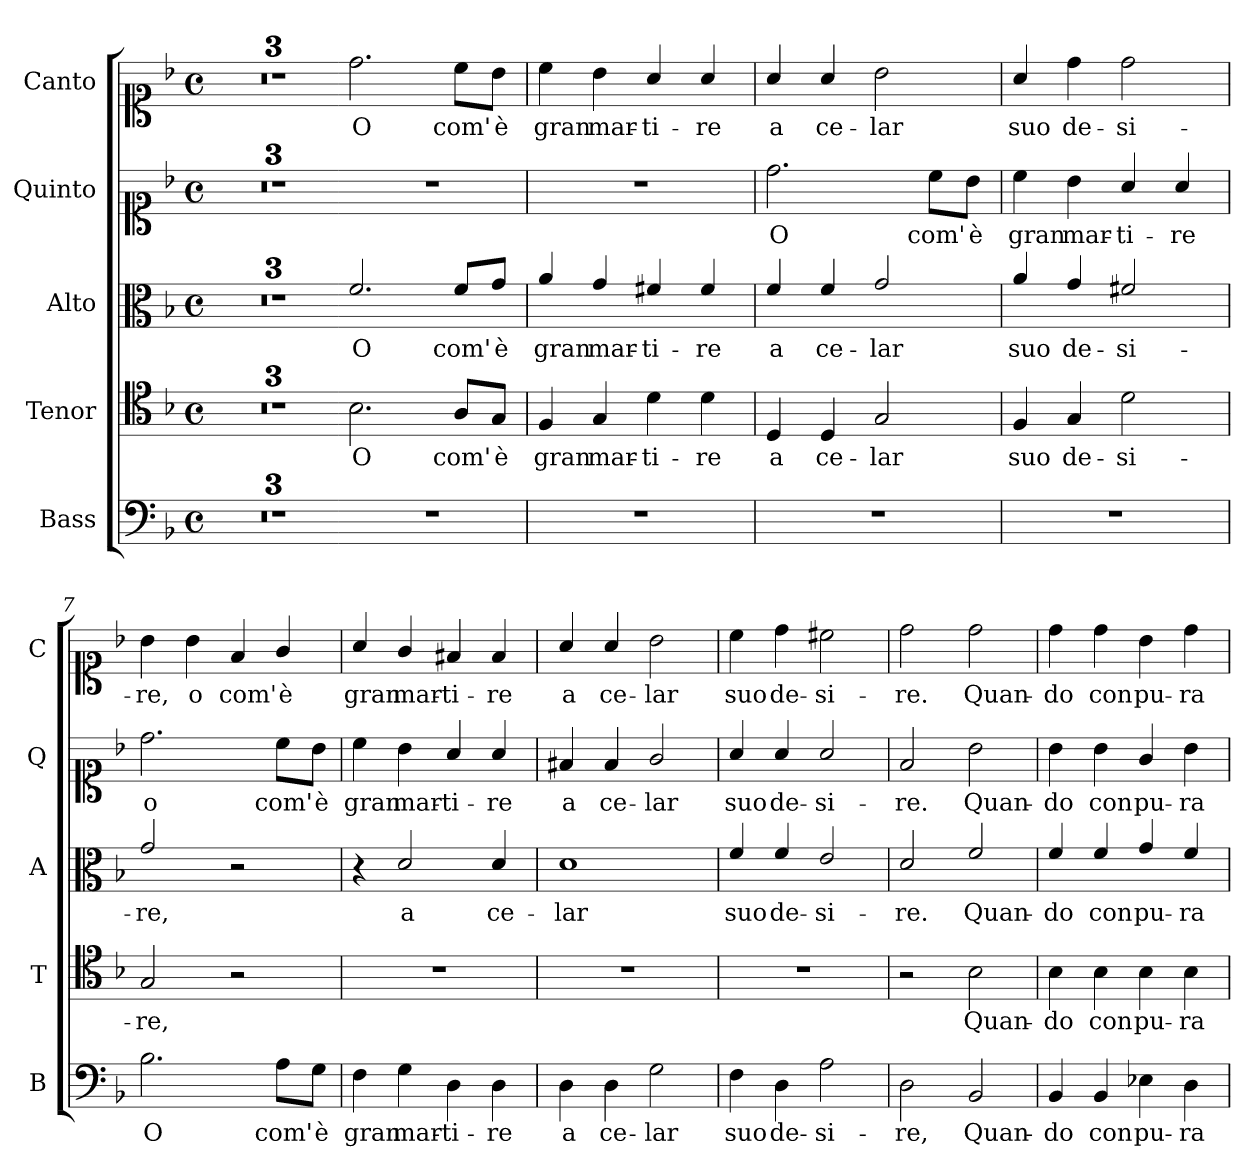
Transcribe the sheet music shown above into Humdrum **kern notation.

**kern	**text	**kern	**text	**kern	**text	**kern	**text	**kern	**text
*part5	*part5	*part4	*part4	*part3	*part3	*part2	*part2	*part1	*part1
*staff5	*staff5	*staff4	*staff4	*staff3	*staff3	*staff2	*staff2	*staff1	*staff1
*I"Bass	*	*I"Tenor	*	*I"Alto	*	*I"Quinto	*	*I"Canto	*
*I'B	*	*I'T	*	*I'A	*	*I'Q	*	*I'C	*
*clefF4	*	*clefC4	*	*clefC3	*	*clefC1	*	*clefC1	*
*k[b-]	*	*k[b-]	*	*k[b-]	*	*k[b-]	*	*k[b-]	*
*F:	*	*F:	*	*F:	*	*F:	*	*F:	*
*M4/4	*	*M4/4	*	*M4/4	*	*M4/4	*	*M4/4	*
*met(c)	*	*met(c)	*	*met(c)	*	*met(c)	*	*met(c)	*
=1	=1	=1	=1	=1	=1	=1	=1	=1	=1
1ryy	.	1ryy	.	1ryy	.	1ryy	.	1ryy	.
=2	=2	=2	=2	=2	=2	=2	=2	=2	=2
1ryy	.	1ryy	.	1ryy	.	1ryy	.	1ryy	.
=3	=3	=3	=3	=3	=3	=3	=3	=3	=3
*	*	*clefGv2	*	*clefG2	*	*clefG2	*	*clefG2	*
1ryy	.	1ryy	.	1ryy	.	1ryy	.	1ryy	.
=3X1-	=3X1-	=3X1-	=3X1-	=3X1-	=3X1-	=3X1-	=3X1-	=3X1-	=3X1-
!	!	!	!LO:LY:b	!	!LO:LY:b	!	!	!	!LO:LY:b
1r	.	2.B-\	O	2.f/	O	1r	.	2.dd\	O
!	!	!	!LO:LY:b	!	!LO:LY:b	!	!	!	!LO:LY:b
.	.	8A/L	com'	8f/L	com'	.	.	8cc\L	com'
!	!	!	!LO:LY:b	!	!LO:LY:b	!	!	!	!LO:LY:b
.	.	8G/J	è	8g/J	è	.	.	8b-\J	è
=4	=4	=4	=4	=4	=4	=4	=4	=4	=4
!	!	!	!LO:LY:b	!	!LO:LY:b	!	!	!	!LO:LY:b
1r	.	4F/	gran	4a/	gran	1r	.	4cc\	gran
!	!	!	!LO:LY:b	!	!LO:LY:b	!	!	!	!LO:LY:b
.	.	4G/	mar-	4g/	mar-	.	.	4b-\	mar-
!	!	!	!LO:LY:b	!	!LO:LY:b	!	!	!	!LO:LY:b
.	.	4d\	-ti-	4f#X/	-ti-	.	.	4a/	-ti-
!	!	!	!LO:LY:b	!	!LO:LY:b	!	!	!	!LO:LY:b
.	.	4d\	-re	4f#/	-re	.	.	4a/	-re
=5	=5	=5	=5	=5	=5	=5	=5	=5	=5
!	!	!	!LO:LY:b	!	!LO:LY:b	!	!LO:LY:b	!	!LO:LY:b
1r	.	4D/	a	4f/	a	2.dd\	O	4a/	a
!	!	!	!LO:LY:b	!	!LO:LY:b	!	!	!	!LO:LY:b
.	.	4D/	ce-	4f/	ce-	.	.	4a/	ce-
!	!	!	!LO:LY:b	!	!LO:LY:b	!	!	!	!LO:LY:b
.	.	2G/	-lar	2g/	-lar	.	.	2b-\	-lar
!	!	!	!	!	!	!	!LO:LY:b	!	!
.	.	.	.	.	.	8cc\L	com'	.	.
!	!	!	!	!	!	!	!LO:LY:b	!	!
.	.	.	.	.	.	8b-\J	è	.	.
=6	=6	=6	=6	=6	=6	=6	=6	=6	=6
!	!	!	!LO:LY:b	!	!LO:LY:b	!	!LO:LY:b	!	!LO:LY:b
1r	.	4F/	suo	4a/	suo	4cc\	gran	4a/	suo
!	!	!	!LO:LY:b	!	!LO:LY:b	!	!LO:LY:b	!	!LO:LY:b
.	.	4G/	de-	4g/	de-	4b-\	mar-	4dd\	de-
!	!	!	!LO:LY:b	!	!LO:LY:b	!	!LO:LY:b	!	!LO:LY:b
.	.	2d\	-si-	2f#X/	-si-	4a/	-ti-	2dd\	-si-
!	!	!	!	!	!	!	!LO:LY:b	!	!
.	.	.	.	.	.	4a/	-re	.	.
!!LO:LB:g=z
=7	=7	=7	=7	=7	=7	=7	=7	=7	=7
!	!LO:LY:b	!	!LO:LY:b	!	!LO:LY:b	!	!LO:LY:b	!	!LO:LY:b
2.B-\	O	2G/	-re,	2g/	-re,	2.dd\	o	4b-\	-re,
!	!	!	!	!	!	!	!	!	!LO:LY:b
.	.	.	.	.	.	.	.	4b-\	o
!	!	!	!	!	!	!	!	!	!LO:LY:b
.	.	2r	.	2r	.	.	.	4f/	com'
!	!LO:LY:b	!	!	!	!	!	!LO:LY:b	!	!LO:LY:b
8A\L	com'	.	.	.	.	8cc\L	com'	4g/	è
!	!LO:LY:b	!	!	!	!	!	!LO:LY:b	!	!
8G\J	è	.	.	.	.	8b-\J	è	.	.
=8	=8	=8	=8	=8	=8	=8	=8	=8	=8
!	!LO:LY:b	!	!	!	!	!	!LO:LY:b	!	!LO:LY:b
4F\	gran	1r	.	4r	.	4cc\	gran	4a/	gran
!	!LO:LY:b	!	!	!	!LO:LY:b	!	!LO:LY:b	!	!LO:LY:b
4G\	mar-	.	.	2d/	a	4b-\	mar-	4g/	mar-
!	!LO:LY:b	!	!	!	!	!	!LO:LY:b	!	!LO:LY:b
4D\	-ti-	.	.	.	.	4a/	-ti-	4f#X/	-ti-
!	!LO:LY:b	!	!	!	!LO:LY:b	!	!LO:LY:b	!	!LO:LY:b
4D\	-re	.	.	4d/	ce-	4a/	-re	4f#/	-re
=9	=9	=9	=9	=9	=9	=9	=9	=9	=9
!	!LO:LY:b	!	!	!	!LO:LY:b	!	!LO:LY:b	!	!LO:LY:b
4D\	a	1r	.	1d	-lar	4f#X/	a	4a/	a
!	!LO:LY:b	!	!	!	!	!	!LO:LY:b	!	!LO:LY:b
4D\	ce-	.	.	.	.	4f#/	ce-	4a/	ce-
!	!LO:LY:b	!	!	!	!	!	!LO:LY:b	!	!LO:LY:b
2G\	-lar	.	.	.	.	2g/	-lar	2b-\	-lar
=10	=10	=10	=10	=10	=10	=10	=10	=10	=10
!	!LO:LY:b	!	!	!	!LO:LY:b	!	!LO:LY:b	!	!LO:LY:b
4F\	suo	1r	.	4f/	suo	4a/	suo	4cc\	suo
!	!LO:LY:b	!	!	!	!LO:LY:b	!	!LO:LY:b	!	!LO:LY:b
4D\	de-	.	.	4f/	de-	4a/	de-	4dd\	de-
!	!LO:LY:b	!	!	!	!LO:LY:b	!	!LO:LY:b	!	!LO:LY:b
2A\	-si-	.	.	2e/	-si-	2a/	-si-	2cc#X\	-si-
=11	=11	=11	=11	=11	=11	=11	=11	=11	=11
!	!LO:LY:b	!	!	!	!LO:LY:b	!	!LO:LY:b	!	!LO:LY:b
2D\	-re,	2r	.	2d/	-re.	2f/	-re.	2dd\	-re.
!	!LO:LY:b	!	!LO:LY:b	!	!LO:LY:b	!	!LO:LY:b	!	!LO:LY:b
2BB-/	Quan-	2B-\	Quan-	2f/	Quan-	2b-\	Quan-	2dd\	Quan-
=12	=12	=12	=12	=12	=12	=12	=12	=12	=12
!	!LO:LY:b	!	!LO:LY:b	!	!LO:LY:b	!	!LO:LY:b	!	!LO:LY:b
4BB-/	-do	4B-\	-do	4f/	-do	4b-\	-do	4dd\	-do
!	!LO:LY:b	!	!LO:LY:b	!	!LO:LY:b	!	!LO:LY:b	!	!LO:LY:b
4BB-/	con	4B-\	con	4f/	con	4b-\	con	4dd\	con
!	!LO:LY:b	!	!LO:LY:b	!	!LO:LY:b	!	!LO:LY:b	!	!LO:LY:b
4E-X\	pu-	4B-\	pu-	4g/	pu-	4g/	pu-	4b-\	pu-
!	!LO:LY:b	!	!LO:LY:b	!	!LO:LY:b	!	!LO:LY:b	!	!LO:LY:b
4D\	-ra	4B-\	-ra	4f/	-ra	4b-\	-ra	4dd\	-ra
=	=	=	=	=	=	=	=	=	=
*-	*-	*-	*-	*-	*-	*-	*-	*-	*-
